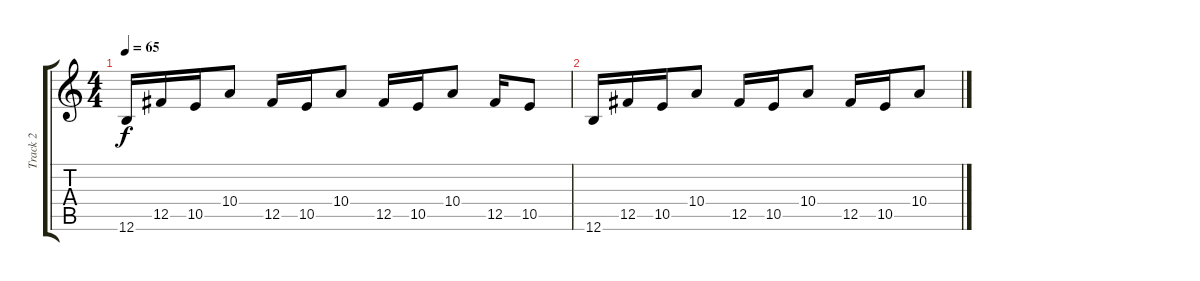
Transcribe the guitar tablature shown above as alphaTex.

\track ("Track 2" "Track 2") {instrument electricguitarjazz}
\staff {score tabs}
\tuning (Db4 Ab3 E3 B2 Gb2 B1) {hide}
\ts (4 4)
\tempo 65
\clef g2
\ks c
12.6.16{dy f} 12.5.16 10.5.16 10.4.8 12.5.16 10.5.16 10.4.8 12.5.16 10.5.16 10.4.8 12.5.16 10.5.8 |
12.6.16 12.5.16 10.5.16 10.4.8 12.5.16 10.5.16 10.4.8 12.5.16 10.5.16 10.4.8
